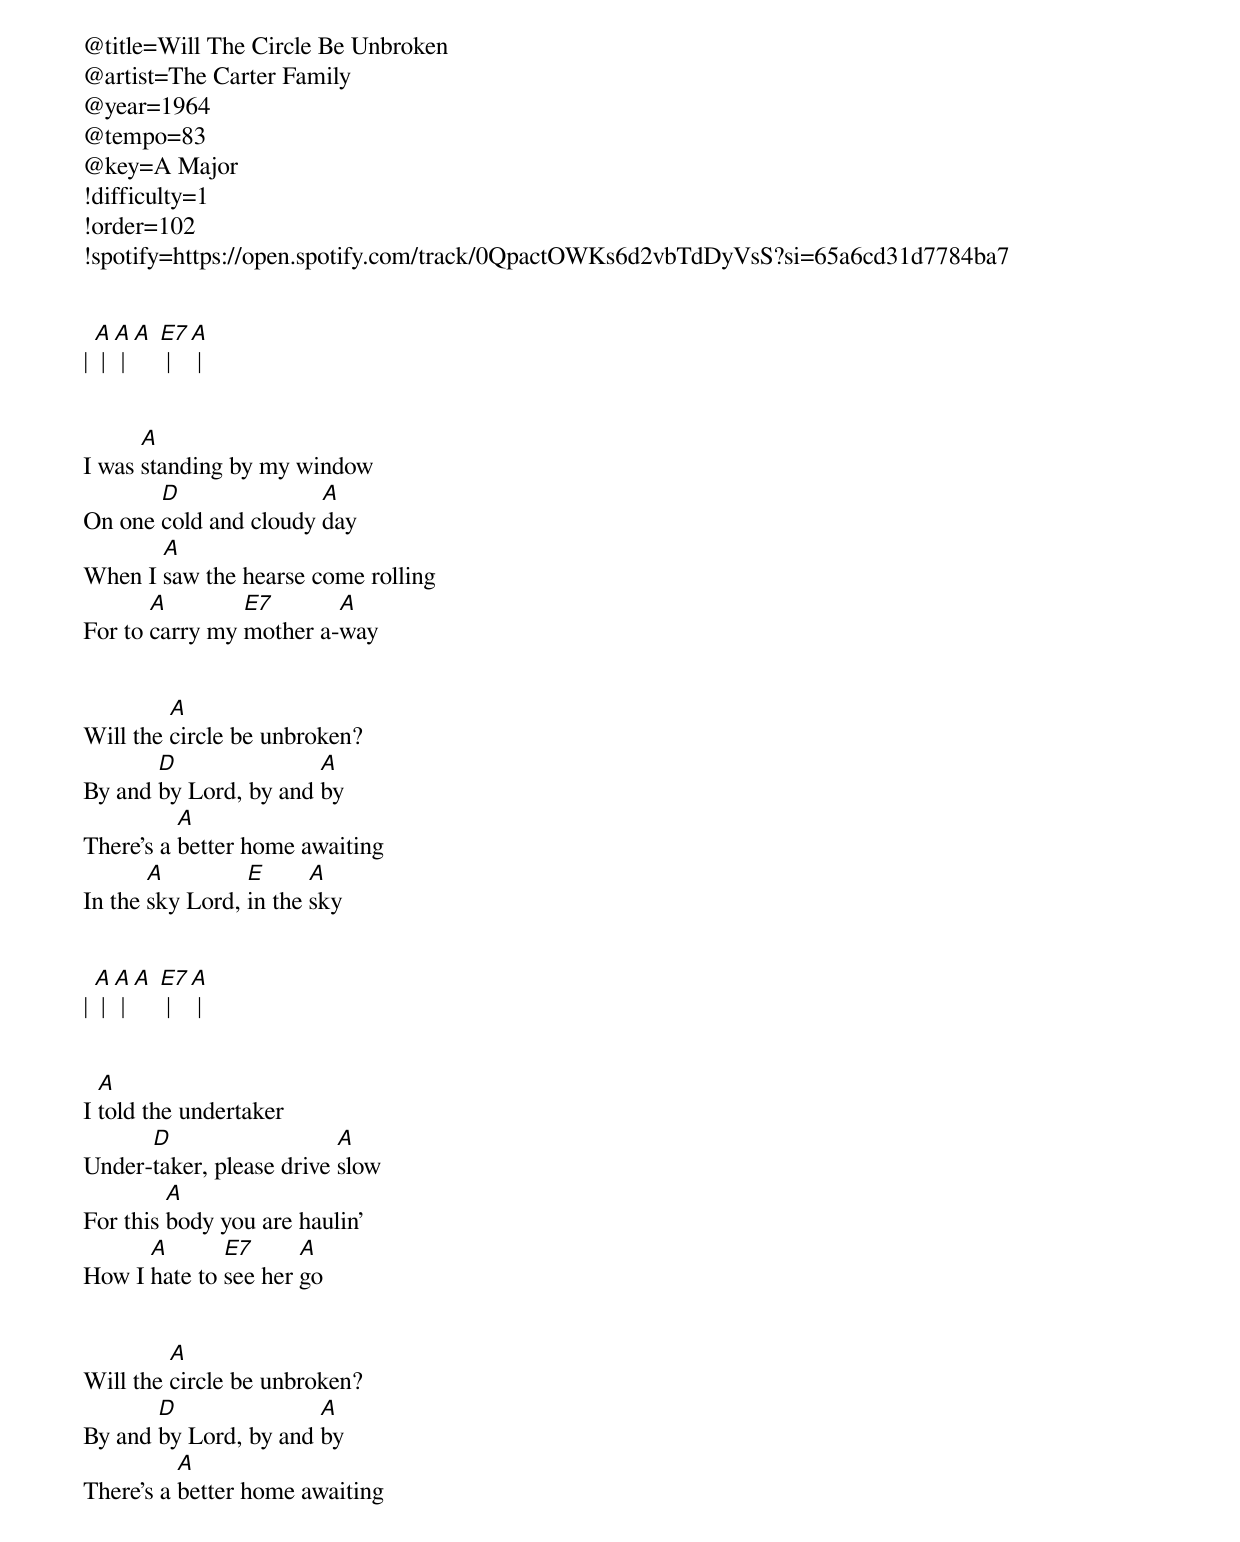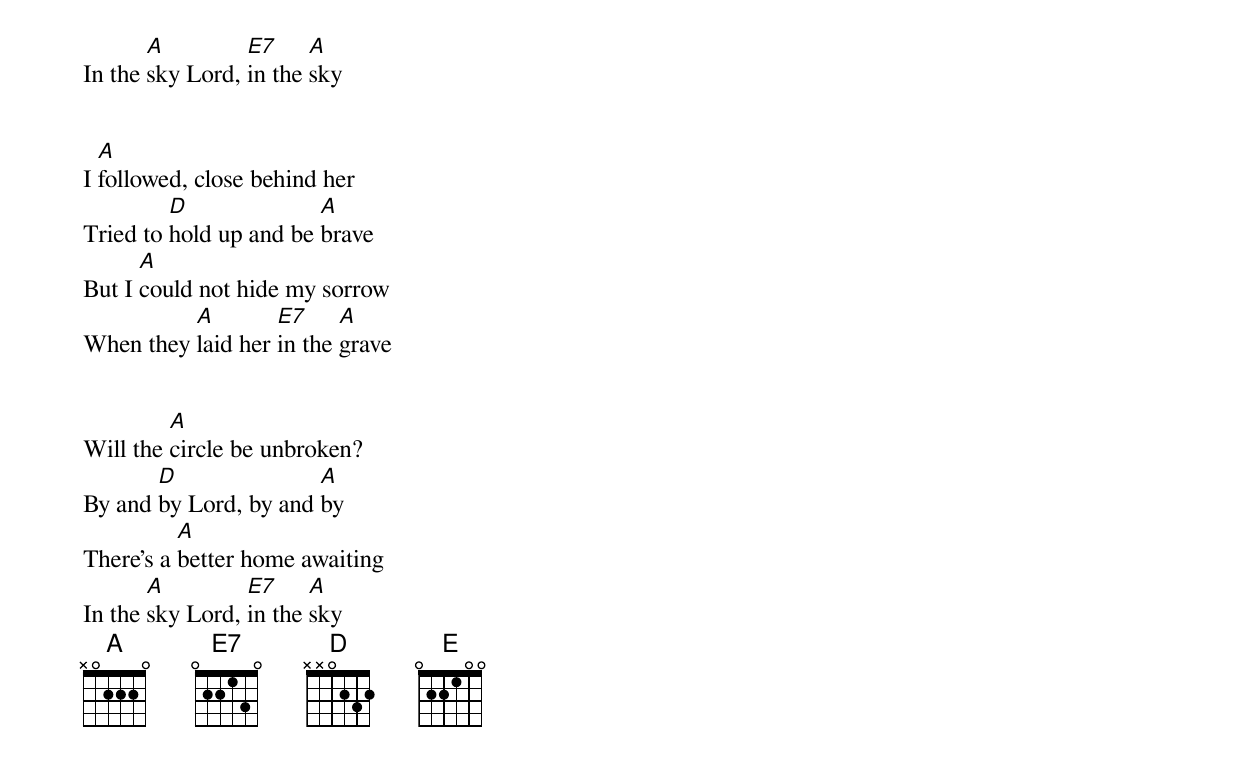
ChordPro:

@title=Will The Circle Be Unbroken
@artist=The Carter Family
@year=1964
@tempo=83
@key=A Major
!difficulty=1
!order=102
!spotify=https://open.spotify.com/track/0QpactOWKs6d2vbTdDyVsS?si=65a6cd31d7784ba7


| [A] | [A] | [A] [E7] | [A] |


I was [A]standing by my window
On one [D]cold and cloudy [A]day
When I [A]saw the hearse come rolling
For to [A]carry my [E7]mother a-[A]way


Will the [A]circle be unbroken?
By and [D]by Lord, by and [A]by
There's a [A]better home awaiting
In the [A]sky Lord, [E]in the [A]sky


| [A] | [A] | [A] [E7] | [A] |


I [A]told the undertaker
Under-[D]taker, please drive [A]slow
For this [A]body you are haulin'
How I [A]hate to [E7]see her [A]go


Will the [A]circle be unbroken?
By and [D]by Lord, by and [A]by
There's a [A]better home awaiting
In the [A]sky Lord, [E7]in the [A]sky


I [A]followed, close behind her
Tried to [D]hold up and be [A]brave
But I [A]could not hide my sorrow
When they [A]laid her [E7]in the [A]grave


Will the [A]circle be unbroken?
By and [D]by Lord, by and [A]by
There's a [A]better home awaiting
In the [A]sky Lord, [E7]in the [A]sky
